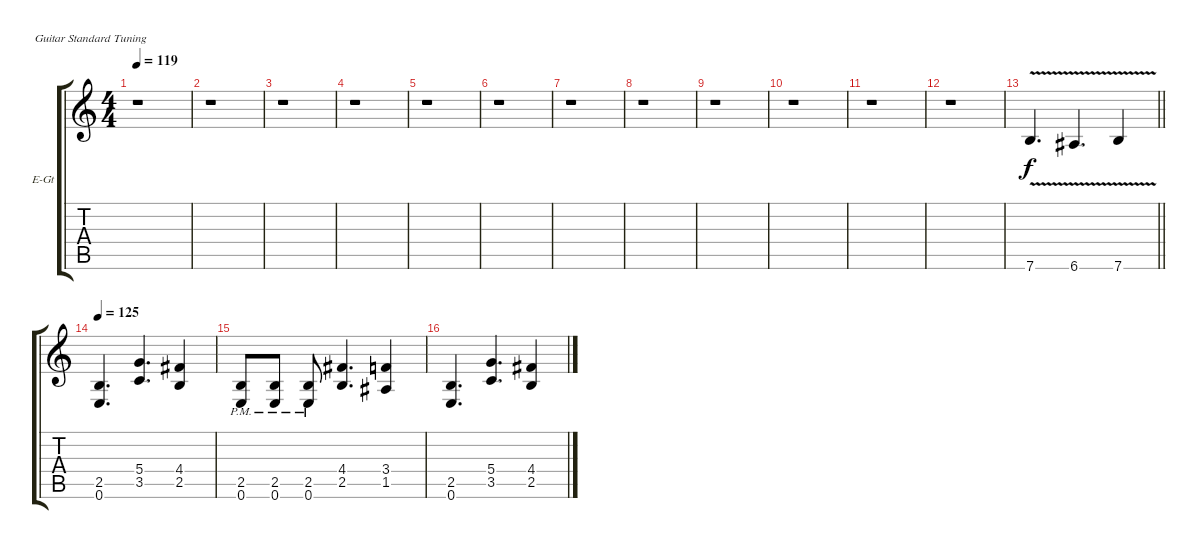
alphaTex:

\bracketExtendMode groupsimilarinstruments
\firstSystemTrackNameOrientation horizontal
\otherSystemsTrackNameOrientation horizontal
\track ("L Rhythm" "E-Gt") {instrument distortionguitar}
\staff {score tabs}
\tuning (E4 B3 G3 D3 A2 E2)
\ts (4 4)
\tempo 119
\clef g2
\ks c
r.1{dy f} |
r.1 |
r.1 |
r.1 |
r.1 |
r.1 |
r.1 |
r.1 |
r.1 |
r.1 |
r.1 |
r.1 |
\barLineRight lightlight
7.6{v}.4{d} 6.6{v}.4{d} 7.6{v}.4 |
\tempo 125
(2.5 0.6).4{d} (5.4 3.5).4{d} (4.4 2.5).4 |
(2.5{pm} 0.6{pm}).8 (2.5{pm} 0.6{pm}).8 (2.5{pm} 0.6{pm}).8 (4.4 2.5).4{d} (3.4 1.5).4 |
(2.5 0.6).4{d} (5.4 3.5).4{d} (4.4 2.5).4
